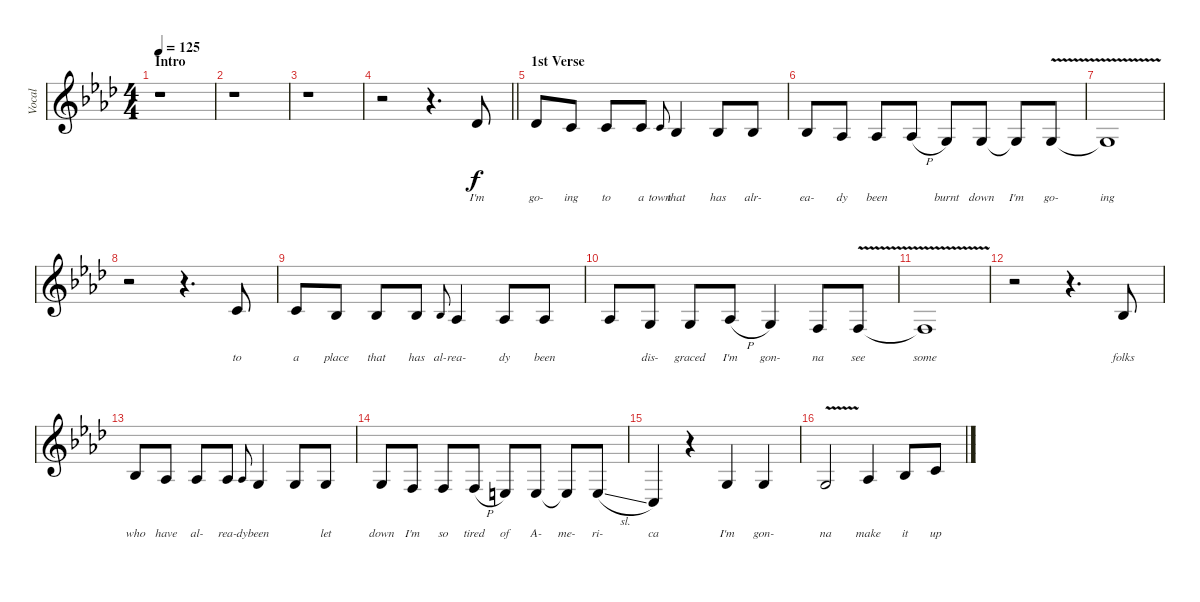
\track ("Vocal" "Vocal") {instrument trombone}
\staff {score}
\tuning (E4 B3 G3 D3 A2 E2) {hide}
\ts (4 4)
\section ("" "Intro")
\tempo 125
\clef g2
\ks fminor
r.1{dy f instrument trombone} |
r.1 |
r.1 |
\barLineRight lightlight
r.2 r.4{d} 2.2.8{lyrics (0 "I'm") lyrics (1 "") lyrics (2 "") lyrics (3 "") lyrics (4 "")} |
\section ("" "1st Verse")
2.2.8{lyrics (0 "go-") lyrics (1 "") lyrics (2 "") lyrics (3 "") lyrics (4 "")} 1.2.8{lyrics (0 "ing") lyrics (1 "") lyrics (2 "") lyrics (3 "") lyrics (4 "")} 1.2.8{lyrics (0 "to") lyrics (1 "") lyrics (2 "") lyrics (3 "") lyrics (4 "")} 1.2.8{lyrics (0 "a") lyrics (1 "") lyrics (2 "") lyrics (3 "") lyrics (4 "")} 5.3.8{lyrics (0 "town") lyrics (1 "") lyrics (2 "") lyrics (3 "") lyrics (4 "") gr onbeat} 3.3.4{lyrics (0 "that") lyrics (1 "") lyrics (2 "") lyrics (3 "") lyrics (4 "")} 3.3.8{lyrics (0 "has") lyrics (1 "") lyrics (2 "") lyrics (3 "") lyrics (4 "")} 3.3.8{lyrics (0 "alr-") lyrics (1 "") lyrics (2 "") lyrics (3 "") lyrics (4 "")} |
3.3.8{lyrics (0 "ea-") lyrics (1 "") lyrics (2 "") lyrics (3 "") lyrics (4 "")} 1.3.8{lyrics (0 "dy") lyrics (1 "") lyrics (2 "") lyrics (3 "") lyrics (4 "")} 1.3.8{lyrics (0 "been") lyrics (1 "") lyrics (2 "") lyrics (3 "") lyrics (4 "")} 1.3{h}.8{lyrics (0 "") lyrics (1 "") lyrics (2 "") lyrics (3 "") lyrics (4 "")} 0.3.8{lyrics (0 "burnt") lyrics (1 "") lyrics (2 "") lyrics (3 "") lyrics (4 "")} 0.3.8{lyrics (0 "down") lyrics (1 "") lyrics (2 "") lyrics (3 "") lyrics (4 "")} 0.3{t}.8{lyrics (0 "I'm") lyrics (1 "") lyrics (2 "") lyrics (3 "") lyrics (4 "")} 0.3{v}.8{lyrics (0 "go-") lyrics (1 "") lyrics (2 "") lyrics (3 "") lyrics (4 "")} |
0.3{t}.1{lyrics (0 "ing") lyrics (1 "") lyrics (2 "") lyrics (3 "") lyrics (4 "")} |
r.2 r.4{d} 1.2.8{lyrics (0 "to") lyrics (1 "") lyrics (2 "") lyrics (3 "") lyrics (4 "")} |
5.3.8{lyrics (0 "a") lyrics (1 "") lyrics (2 "") lyrics (3 "") lyrics (4 "")} 3.3.8{lyrics (0 "place") lyrics (1 "") lyrics (2 "") lyrics (3 "") lyrics (4 "")} 3.3.8{lyrics (0 "that") lyrics (1 "") lyrics (2 "") lyrics (3 "") lyrics (4 "")} 3.3.8{lyrics (0 "has") lyrics (1 "") lyrics (2 "") lyrics (3 "") lyrics (4 "")} 3.3.8{lyrics (0 "al-") lyrics (1 "") lyrics (2 "") lyrics (3 "") lyrics (4 "") gr onbeat} 1.3.4{lyrics (0 "rea-") lyrics (1 "") lyrics (2 "") lyrics (3 "") lyrics (4 "")} 1.3.8{lyrics (0 "dy") lyrics (1 "") lyrics (2 "") lyrics (3 "") lyrics (4 "")} 1.3.8{lyrics (0 "been") lyrics (1 "") lyrics (2 "") lyrics (3 "") lyrics (4 "")} |
1.3.8{lyrics (0 "") lyrics (1 "") lyrics (2 "") lyrics (3 "") lyrics (4 "")} 0.3.8{lyrics (0 "dis-") lyrics (1 "") lyrics (2 "") lyrics (3 "") lyrics (4 "")} 0.3.8{lyrics (0 "graced") lyrics (1 "") lyrics (2 "") lyrics (3 "") lyrics (4 "")} 1.3{h}.8{lyrics (0 "I'm") lyrics (1 "") lyrics (2 "") lyrics (3 "") lyrics (4 "")} 0.3.4{lyrics (0 "gon-") lyrics (1 "") lyrics (2 "") lyrics (3 "") lyrics (4 "")} 3.4.8{lyrics (0 "na") lyrics (1 "") lyrics (2 "") lyrics (3 "") lyrics (4 "")} 3.4{v}.8{lyrics (0 "see") lyrics (1 "") lyrics (2 "") lyrics (3 "") lyrics (4 "")} |
3.4{t}.1{lyrics (0 "some") lyrics (1 "") lyrics (2 "") lyrics (3 "") lyrics (4 "")} |
r.2 r.4{d} 3.3.8{lyrics (0 "folks") lyrics (1 "") lyrics (2 "") lyrics (3 "") lyrics (4 "")} |
3.3.8{lyrics (0 "who") lyrics (1 "") lyrics (2 "") lyrics (3 "") lyrics (4 "")} 1.3.8{lyrics (0 "have") lyrics (1 "") lyrics (2 "") lyrics (3 "") lyrics (4 "")} 1.3.8{lyrics (0 "al-") lyrics (1 "") lyrics (2 "") lyrics (3 "") lyrics (4 "")} 1.3.8{lyrics (0 "rea-") lyrics (1 "") lyrics (2 "") lyrics (3 "") lyrics (4 "")} 1.3.8{lyrics (0 "dy") lyrics (1 "") lyrics (2 "") lyrics (3 "") lyrics (4 "") gr onbeat} 0.3.4{lyrics (0 "been") lyrics (1 "") lyrics (2 "") lyrics (3 "") lyrics (4 "")} 0.3.8{lyrics (0 "") lyrics (1 "") lyrics (2 "") lyrics (3 "") lyrics (4 "")} 0.3.8{lyrics (0 "let") lyrics (1 "") lyrics (2 "") lyrics (3 "") lyrics (4 "")} |
0.3.8{lyrics (0 "down") lyrics (1 "") lyrics (2 "") lyrics (3 "") lyrics (4 "")} 3.4.8{lyrics (0 "I'm") lyrics (1 "") lyrics (2 "") lyrics (3 "") lyrics (4 "")} 3.4.8{lyrics (0 "so") lyrics (1 "") lyrics (2 "") lyrics (3 "") lyrics (4 "")} 3.4{h}.8{lyrics (0 "tired") lyrics (1 "") lyrics (2 "") lyrics (3 "") lyrics (4 "")} 2.4.8{lyrics (0 "of") lyrics (1 "") lyrics (2 "") lyrics (3 "") lyrics (4 "")} 2.4.8{lyrics (0 "A-") lyrics (1 "") lyrics (2 "") lyrics (3 "") lyrics (4 "")} 2.4{t}.8{lyrics (0 "me-") lyrics (1 "") lyrics (2 "") lyrics (3 "") lyrics (4 "")} 7.5{sl}.8{lyrics (0 "ri-") lyrics (1 "") lyrics (2 "") lyrics (3 "") lyrics (4 "")} |
3.5.4{lyrics (0 "ca") lyrics (1 "") lyrics (2 "") lyrics (3 "") lyrics (4 "")} r.4 0.3.4{lyrics (0 "I'm") lyrics (1 "") lyrics (2 "") lyrics (3 "") lyrics (4 "")} 0.3.4{lyrics (0 "gon-") lyrics (1 "") lyrics (2 "") lyrics (3 "") lyrics (4 "")} |
0.3{v}.2{lyrics (0 "na") lyrics (1 "") lyrics (2 "") lyrics (3 "") lyrics (4 "")} 1.3.4{lyrics (0 "make") lyrics (1 "") lyrics (2 "") lyrics (3 "") lyrics (4 "")} 3.3.8{lyrics (0 "it") lyrics (1 "") lyrics (2 "") lyrics (3 "") lyrics (4 "")} 1.2.8{lyrics (0 "up") lyrics (1 "") lyrics (2 "") lyrics (3 "") lyrics (4 "")}
